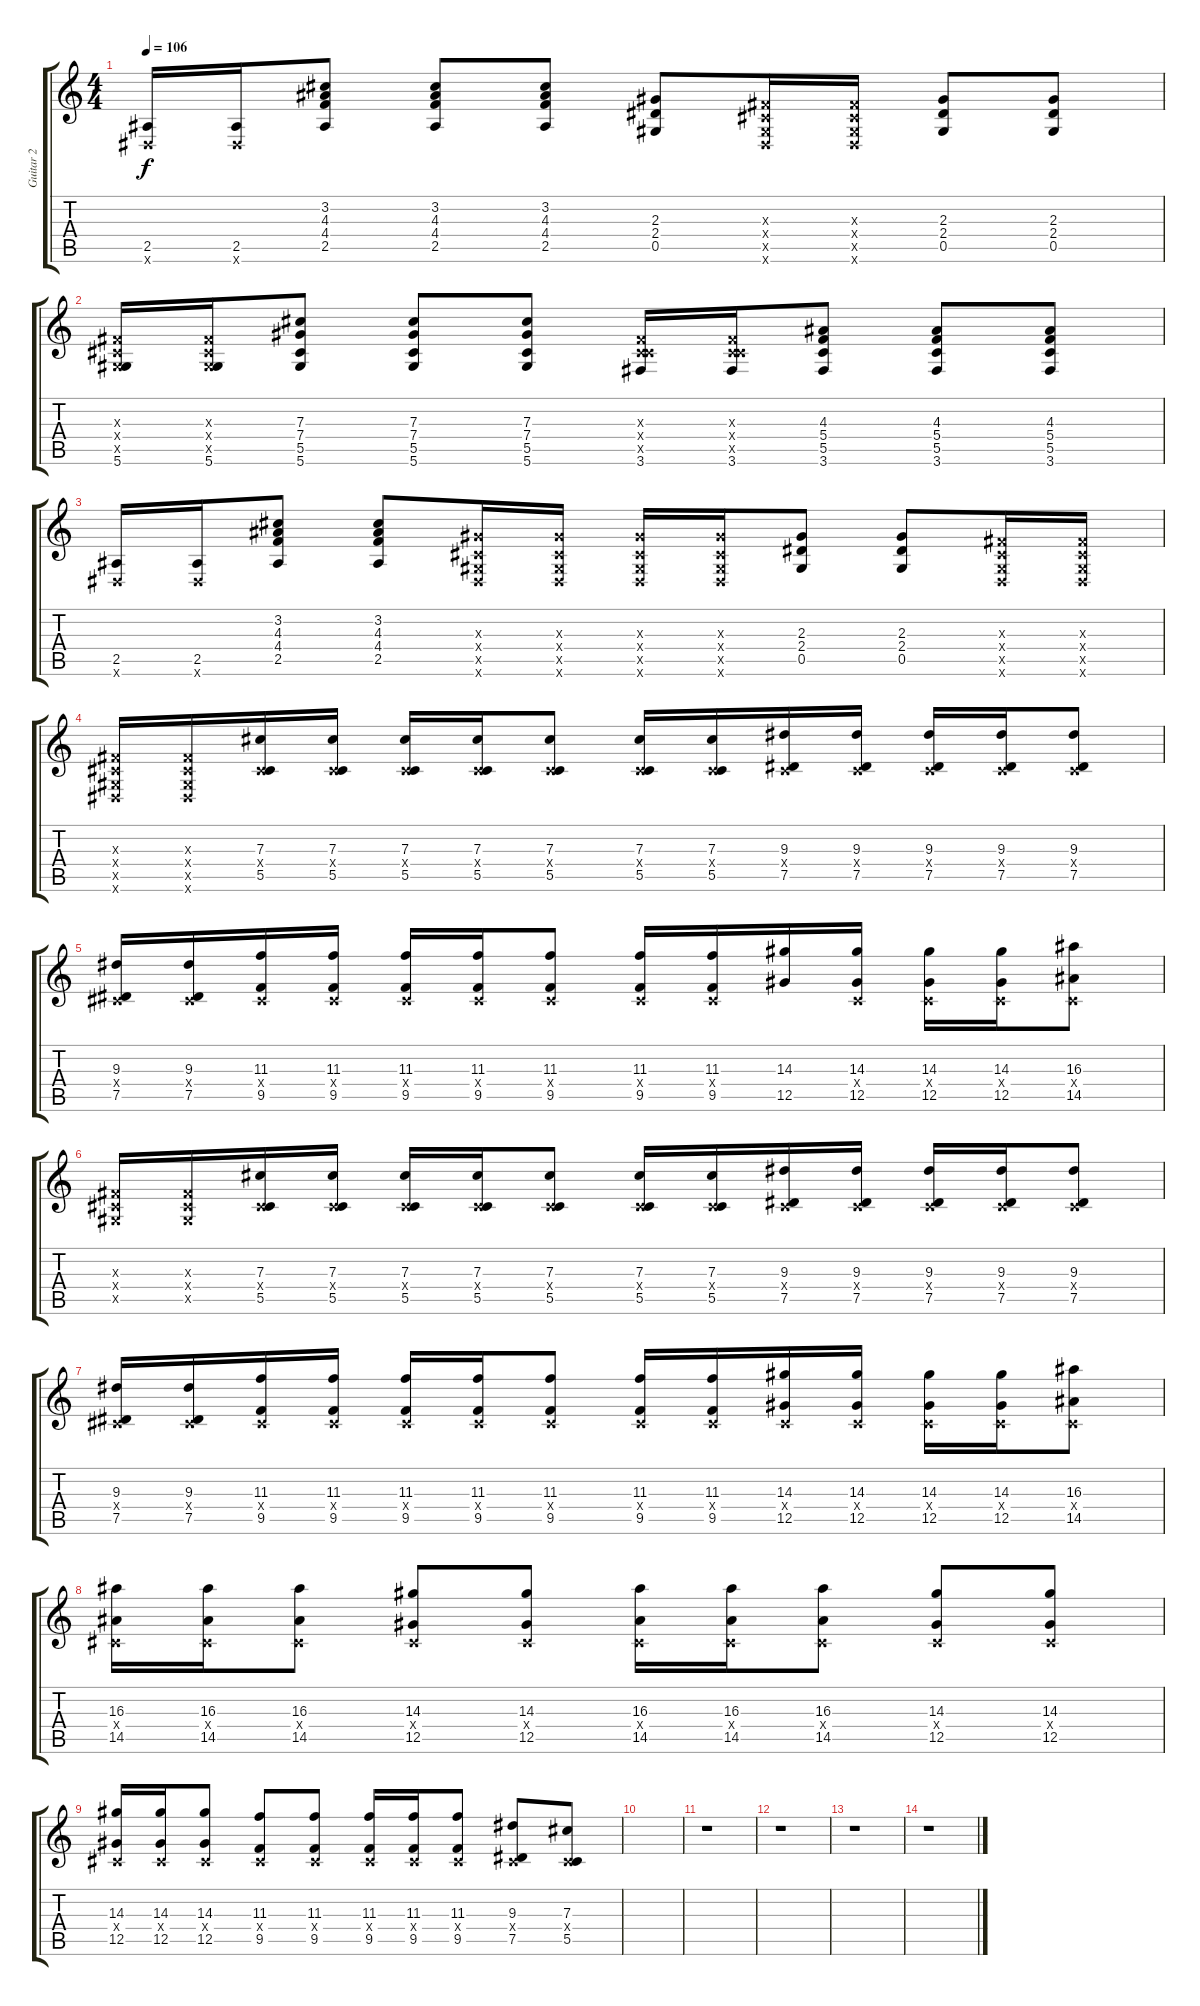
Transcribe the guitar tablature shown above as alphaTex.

\track ("Guitar 2" "Guitar 2") {instrument electricguitarclean}
\staff {score tabs}
\tuning (Eb4 Bb3 Gb3 Db3 Ab2 Eb2) {hide}
\ts (4 4)
\tempo 106
\clef g2
\ks c
(2.5 0.6{x}).16{dy f} (2.5 0.6{x}).16 (3.2 4.3 4.4 2.5).8 (3.2 4.3 4.4 2.5).8 (3.2 4.3 4.4 2.5).8 (2.3 2.4 0.5).8 (0.3{x} 0.4{x} 0.5{x} 0.6{x}).16 (0.3{x} 0.4{x} 0.5{x} 0.6{x}).16 (2.3 2.4 0.5).8 (2.3 2.4 0.5).8 |
(0.3{x} 0.4{x} 0.5{x} 5.6).16{instrument distortionguitar} (0.3{x} 0.4{x} 0.5{x} 5.6).16 (7.3 7.4 5.5 5.6).8 (7.3 7.4 5.5 5.6).8 (7.3 7.4 5.5 5.6).8 (0.3{x} 0.4{x} 5.5{x} 3.6).16 (0.3{x} 0.4{x} 5.5{x} 3.6).16 (4.3 5.4 5.5 3.6).8 (4.3 5.4 5.5 3.6).8 (4.3 5.4 5.5 3.6).8 |
(2.5 0.6{x}).16{instrument distortionguitar} (2.5 0.6{x}).16 (3.2 4.3 4.4 2.5).8 (3.2 4.3 4.4 2.5).8 (2.3{x} 0.4{x} 0.5{x} 0.6{x}).16 (2.3{x} 0.4{x} 0.5{x} 0.6{x}).16 (2.3{x} 0.4{x} 0.5{x} 0.6{x}).16 (2.3{x} 0.4{x} 0.5{x} 0.6{x}).16 (2.3 2.4 0.5).8 (2.3 2.4 0.5).8 (0.3{x} 0.4{x} 0.5{x} 0.6{x}).16 (0.3{x} 0.4{x} 0.5{x} 0.6{x}).16 |
(0.3{x} 0.4{x} 0.5{x} 0.6{x}).16 (0.3{x} 0.4{x} 0.5{x} 0.6{x}).16 (7.3 0.4{x} 5.5).16{volume 11} (7.3 0.4{x} 5.5).16 (7.3 0.4{x} 5.5).16 (7.3 0.4{x} 5.5).16 (7.3 0.4{x} 5.5).8 (7.3 0.4{x} 5.5).16 (7.3 0.4{x} 5.5).16 (9.3 0.4{x} 7.5).16 (9.3 0.4{x} 7.5).16 (9.3 0.4{x} 7.5).16 (9.3 0.4{x} 7.5).16 (9.3 0.4{x} 7.5).8 |
(9.3 0.4{x} 7.5).16 (9.3 0.4{x} 7.5).16 (11.3 0.4{x} 9.5).16 (11.3 0.4{x} 9.5).16 (11.3 0.4{x} 9.5).16 (11.3 0.4{x} 9.5).16 (11.3 0.4{x} 9.5).8 (11.3 0.4{x} 9.5).16 (11.3 0.4{x} 9.5).16 (14.3 12.5).16 (14.3 0.4{x} 12.5).16 (14.3 0.4{x} 12.5).16 (14.3 0.4{x} 12.5).16 (16.3 0.4{x} 14.5).8 |
(0.3{x} 0.4{x} 0.5{x}).16 (0.3{x} 0.4{x} 0.5{x}).16 (7.3 0.4{x} 5.5).16 (7.3 0.4{x} 5.5).16 (7.3 0.4{x} 5.5).16 (7.3 0.4{x} 5.5).16 (7.3 0.4{x} 5.5).8 (7.3 0.4{x} 5.5).16 (7.3 0.4{x} 5.5).16 (9.3 0.4{x} 7.5).16 (9.3 0.4{x} 7.5).16 (9.3 0.4{x} 7.5).16 (9.3 0.4{x} 7.5).16 (9.3 0.4{x} 7.5).8 |
(9.3 0.4{x} 7.5).16 (9.3 0.4{x} 7.5).16 (11.3 0.4{x} 9.5).16 (11.3 0.4{x} 9.5).16 (11.3 0.4{x} 9.5).16 (11.3 0.4{x} 9.5).16 (11.3 0.4{x} 9.5).8 (11.3 0.4{x} 9.5).16 (11.3 0.4{x} 9.5).16 (14.3 0.4{x} 12.5).16 (14.3 0.4{x} 12.5).16 (14.3 0.4{x} 12.5).16 (14.3 0.4{x} 12.5).16 (16.3 0.4{x} 14.5).8 |
(16.3 0.4{x} 14.5).16 (16.3 0.4{x} 14.5).16 (16.3 0.4{x} 14.5).8 (14.3 0.4{x} 12.5).8 (14.3 0.4{x} 12.5).8 (16.3 0.4{x} 14.5).16 (16.3 0.4{x} 14.5).16 (16.3 0.4{x} 14.5).8 (14.3 0.4{x} 12.5).8 (14.3 0.4{x} 12.5).8 |
(14.3 0.4{x} 12.5).16 (14.3 0.4{x} 12.5).16 (14.3 0.4{x} 12.5).8 (11.3 0.4{x} 9.5).8 (11.3 0.4{x} 9.5).8 (11.3 0.4{x} 9.5).16 (11.3 0.4{x} 9.5).16 (11.3 0.4{x} 9.5).8 (9.3 0.4{x} 7.5).8 (7.3 0.4{x} 5.5).8 |
|
r.1 |
r.1 |
r.1 |
r.1
